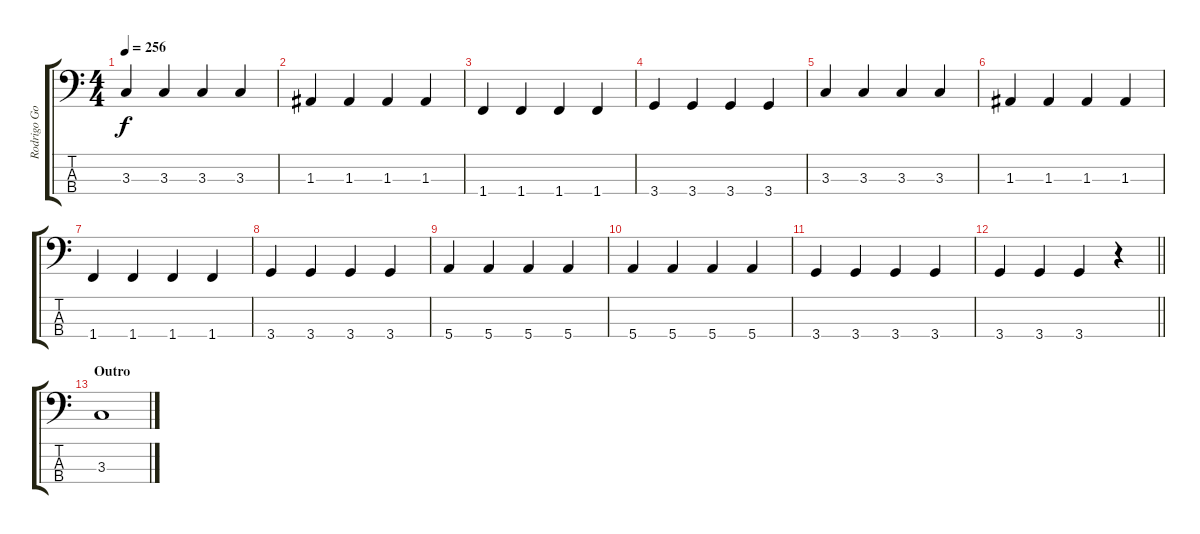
\track ("Rodrigo Gonzalez" "Rodrigo Go") {instrument electricbassfinger}
\staff {score tabs}
\tuning (G2 D2 A1 E1) {hide}
\ts (4 4)
\tempo 256
\clef f4
\ks c
3.3.4{dy f} 3.3.4 3.3.4 3.3.4 |
1.3.4 1.3.4 1.3.4 1.3.4 |
1.4.4 1.4.4 1.4.4 1.4.4 |
3.4.4 3.4.4 3.4.4 3.4.4 |
3.3.4 3.3.4 3.3.4 3.3.4 |
1.3.4 1.3.4 1.3.4 1.3.4 |
1.4.4 1.4.4 1.4.4 1.4.4 |
3.4.4 3.4.4 3.4.4 3.4.4 |
5.4.4 5.4.4 5.4.4 5.4.4 |
5.4.4 5.4.4 5.4.4 5.4.4 |
3.4.4{volume 16} 3.4.4 3.4.4 3.4.4 |
\barLineRight lightlight
3.4.4 3.4.4 3.4.4 r.4 |
\section ("" "Outro ")
3.3.1
